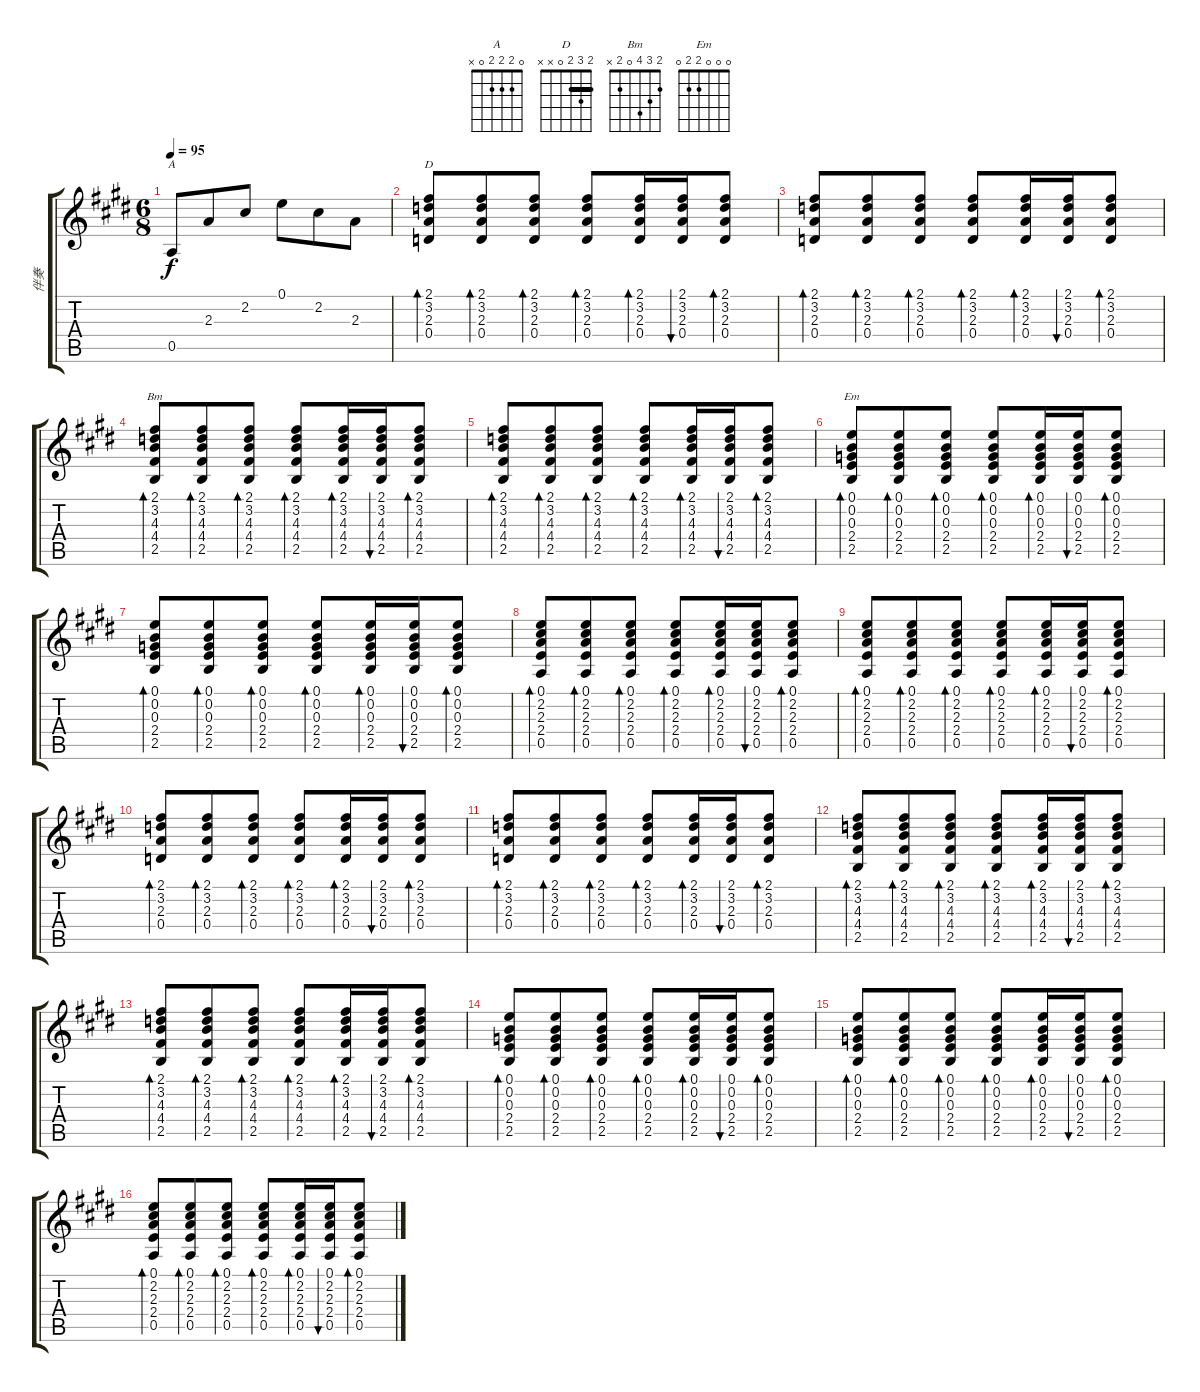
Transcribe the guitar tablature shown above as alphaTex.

\track ("伴奏" "伴奏") {instrument acousticguitarsteel}
\staff {score tabs}
\tuning (E4 B3 G3 D3 A2 E2) {hide}
\chord ("A" 0 2 2 2 0 x)
\chord ("D" 2 3 2 0 x x) {barre 2}
\chord ("Bm" 2 3 4 0 2 x)
\chord ("Em" 0 0 0 2 2 0)
\ts (6 8)
\tempo 95
\clef g2
\ks e
0.5.8{ch "A" dy f} 2.3.8 2.2.8 0.1.8 2.2.8 2.3.8 |
(2.1 3.2 2.3 0.4).8{bd 60 ch "D"} (2.1 3.2 2.3 0.4).8{bd 60} (2.1 3.2 2.3 0.4).8{bd 60} (2.1 3.2 2.3 0.4).8{bd 60} (2.1 3.2 2.3 0.4).16{bd 60} (2.1 3.2 2.3 0.4).16{bu 60} (2.1 3.2 2.3 0.4).8{bd 60} |
(2.1 3.2 2.3 0.4).8{bd 60} (2.1 3.2 2.3 0.4).8{bd 60} (2.1 3.2 2.3 0.4).8{bd 60} (2.1 3.2 2.3 0.4).8{bd 60} (2.1 3.2 2.3 0.4).16{bd 60} (2.1 3.2 2.3 0.4).16{bu 60} (2.1 3.2 2.3 0.4).8{bd 60} |
(2.1 3.2 4.3 4.4 2.5).8{bd 60 ch "Bm"} (2.1 3.2 4.3 4.4 2.5).8{bd 60} (2.1 3.2 4.3 4.4 2.5).8{bd 60} (2.1 3.2 4.3 4.4 2.5).8{bd 60} (2.1 3.2 4.3 4.4 2.5).16{bd 60} (2.1 3.2 4.3 4.4 2.5).16{bu 60} (2.1 3.2 4.3 4.4 2.5).8{bd 60} |
(2.1 3.2 4.3 4.4 2.5).8{bd 60} (2.1 3.2 4.3 4.4 2.5).8{bd 60} (2.1 3.2 4.3 4.4 2.5).8{bd 60} (2.1 3.2 4.3 4.4 2.5).8{bd 60} (2.1 3.2 4.3 4.4 2.5).16{bd 60} (2.1 3.2 4.3 4.4 2.5).16{bu 60} (2.1 3.2 4.3 4.4 2.5).8{bd 60} |
(0.1 0.2 0.3 2.4 2.5).8{bd 60 ch "Em"} (0.1 0.2 0.3 2.4 2.5).8{bd 60} (0.1 0.2 0.3 2.4 2.5).8{bd 60} (0.1 0.2 0.3 2.4 2.5).8{bd 60} (0.1 0.2 0.3 2.4 2.5).16{bd 60} (0.1 0.2 0.3 2.4 2.5).16{bu 60} (0.1 0.2 0.3 2.4 2.5).8{bd 60} |
(0.1 0.2 0.3 2.4 2.5).8{bd 60} (0.1 0.2 0.3 2.4 2.5).8{bd 60} (0.1 0.2 0.3 2.4 2.5).8{bd 60} (0.1 0.2 0.3 2.4 2.5).8{bd 60} (0.1 0.2 0.3 2.4 2.5).16{bd 60} (0.1 0.2 0.3 2.4 2.5).16{bu 60} (0.1 0.2 0.3 2.4 2.5).8{bd 60} |
(0.1 2.2 2.3 2.4 0.5).8{bd 60} (0.1 2.2 2.3 2.4 0.5).8{bd 60} (0.1 2.2 2.3 2.4 0.5).8{bd 60} (0.1 2.2 2.3 2.4 0.5).8{bd 60} (0.1 2.2 2.3 2.4 0.5).16{bd 60} (0.1 2.2 2.3 2.4 0.5).16{bu 60} (0.1 2.2 2.3 2.4 0.5).8{bd 60} |
(0.1 2.2 2.3 2.4 0.5).8{bd 60} (0.1 2.2 2.3 2.4 0.5).8{bd 60} (0.1 2.2 2.3 2.4 0.5).8{bd 60} (0.1 2.2 2.3 2.4 0.5).8{bd 60} (0.1 2.2 2.3 2.4 0.5).16{bd 60} (0.1 2.2 2.3 2.4 0.5).16{bu 60} (0.1 2.2 2.3 2.4 0.5).8{bd 60} |
(2.1 3.2 2.3 0.4).8{bd 60} (2.1 3.2 2.3 0.4).8{bd 60} (2.1 3.2 2.3 0.4).8{bd 60} (2.1 3.2 2.3 0.4).8{bd 60} (2.1 3.2 2.3 0.4).16{bd 60} (2.1 3.2 2.3 0.4).16{bu 60} (2.1 3.2 2.3 0.4).8{bd 60} |
(2.1 3.2 2.3 0.4).8{bd 60} (2.1 3.2 2.3 0.4).8{bd 60} (2.1 3.2 2.3 0.4).8{bd 60} (2.1 3.2 2.3 0.4).8{bd 60} (2.1 3.2 2.3 0.4).16{bd 60} (2.1 3.2 2.3 0.4).16{bu 60} (2.1 3.2 2.3 0.4).8{bd 60} |
(2.1 3.2 4.3 4.4 2.5).8{bd 60} (2.1 3.2 4.3 4.4 2.5).8{bd 60} (2.1 3.2 4.3 4.4 2.5).8{bd 60} (2.1 3.2 4.3 4.4 2.5).8{bd 60} (2.1 3.2 4.3 4.4 2.5).16{bd 60} (2.1 3.2 4.3 4.4 2.5).16{bu 60} (2.1 3.2 4.3 4.4 2.5).8{bd 60} |
(2.1 3.2 4.3 4.4 2.5).8{bd 60} (2.1 3.2 4.3 4.4 2.5).8{bd 60} (2.1 3.2 4.3 4.4 2.5).8{bd 60} (2.1 3.2 4.3 4.4 2.5).8{bd 60} (2.1 3.2 4.3 4.4 2.5).16{bd 60} (2.1 3.2 4.3 4.4 2.5).16{bu 60} (2.1 3.2 4.3 4.4 2.5).8{bd 60} |
(0.1 0.2 0.3 2.4 2.5).8{bd 60} (0.1 0.2 0.3 2.4 2.5).8{bd 60} (0.1 0.2 0.3 2.4 2.5).8{bd 60} (0.1 0.2 0.3 2.4 2.5).8{bd 60} (0.1 0.2 0.3 2.4 2.5).16{bd 60} (0.1 0.2 0.3 2.4 2.5).16{bu 60} (0.1 0.2 0.3 2.4 2.5).8{bd 60} |
(0.1 0.2 0.3 2.4 2.5).8{bd 60} (0.1 0.2 0.3 2.4 2.5).8{bd 60} (0.1 0.2 0.3 2.4 2.5).8{bd 60} (0.1 0.2 0.3 2.4 2.5).8{bd 60} (0.1 0.2 0.3 2.4 2.5).16{bd 60} (0.1 0.2 0.3 2.4 2.5).16{bu 60} (0.1 0.2 0.3 2.4 2.5).8{bd 60} |
(0.1 2.2 2.3 2.4 0.5).8{bd 60} (0.1 2.2 2.3 2.4 0.5).8{bd 60} (0.1 2.2 2.3 2.4 0.5).8{bd 60} (0.1 2.2 2.3 2.4 0.5).8{bd 60} (0.1 2.2 2.3 2.4 0.5).16{bd 60} (0.1 2.2 2.3 2.4 0.5).16{bu 60} (0.1 2.2 2.3 2.4 0.5).8{bd 60}
